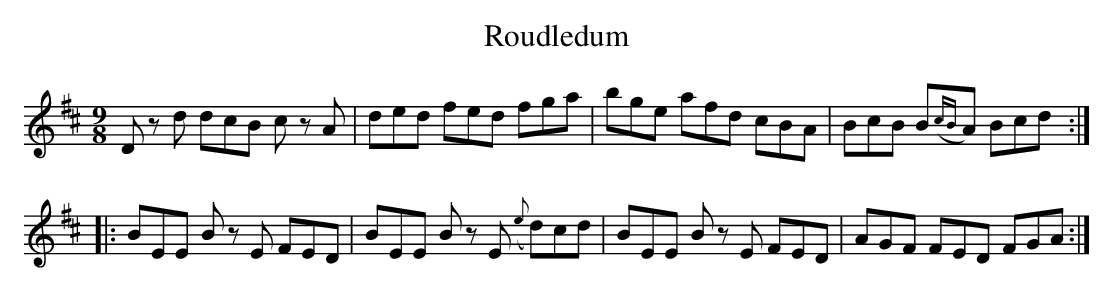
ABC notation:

X:1
T: Roudledum
M: 9/8
L: 1/8
K: D
D z d dcB c z A|ded fed fga|bge afd cBA|BcB B({cB}A) Bcd:|
|:BEE B z E FED|BEE B z E ({e}d)cd|BEE B z E FED|AGF FED FGA:|
